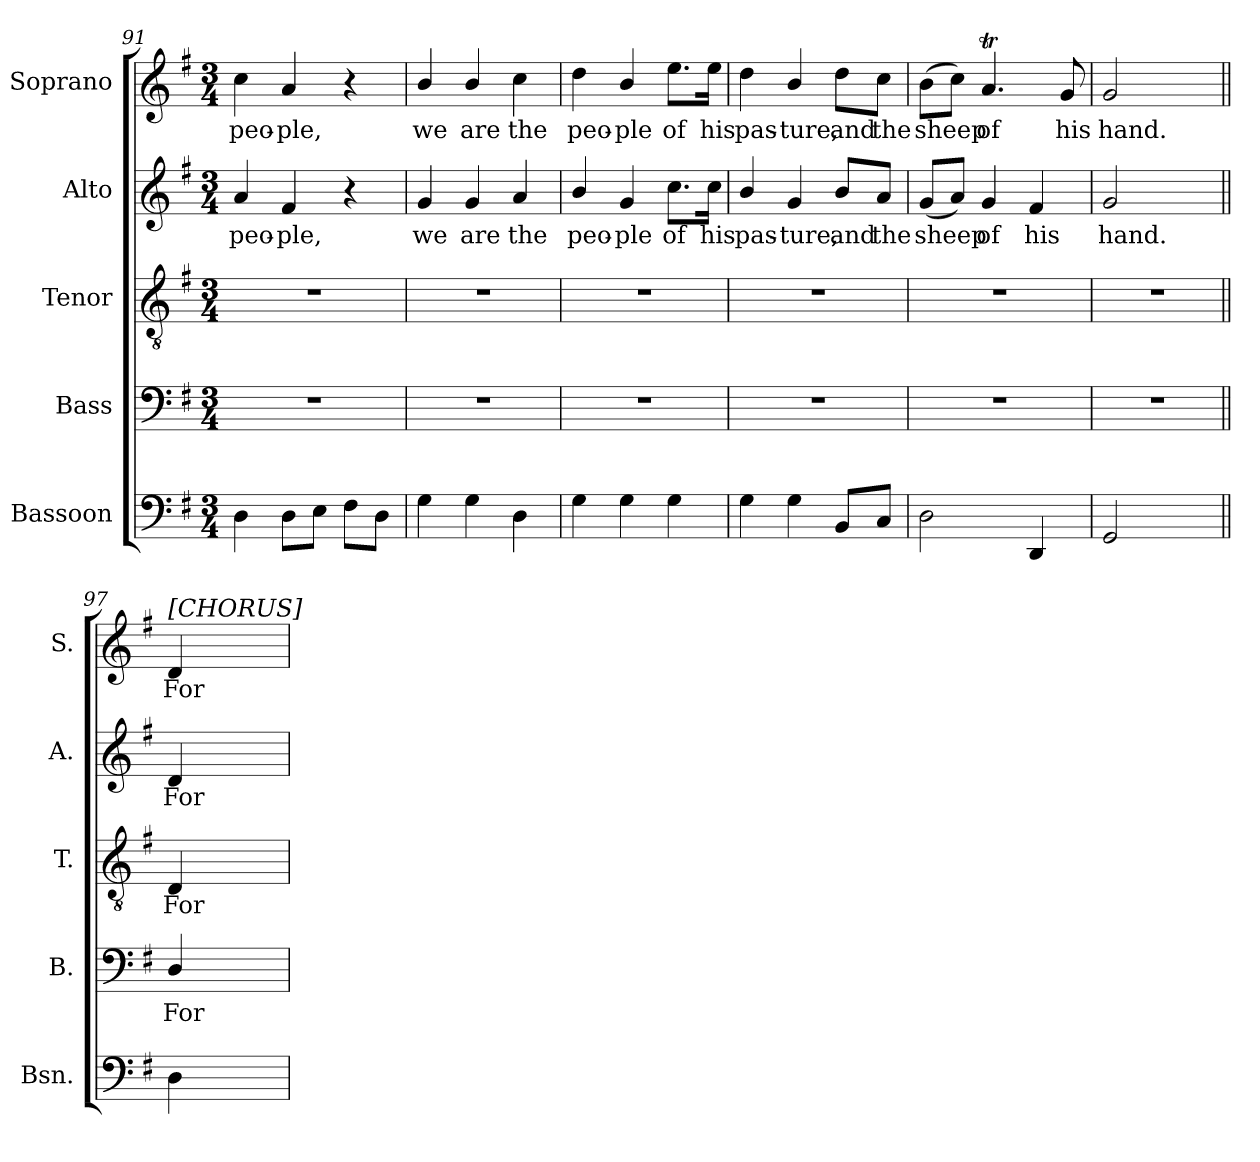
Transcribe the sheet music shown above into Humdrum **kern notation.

**kern	**kern	**text	**kern	**text	**kern	**text	**kern	**text
*part5	*part4	*part4	*part3	*part3	*part2	*part2	*part1	*part1
*staff5	*staff4	*staff4	*staff3	*staff3	*staff2	*staff2	*staff1	*staff1
*I"Bassoon	*I"Bass	*	*I"Tenor	*	*I"Alto	*	*I"Soprano	*
*I'Bsn.	*I'B.	*	*I'T.	*	*I'A.	*	*I'S.	*
*clefF4	*clefF4	*	*clefGv2	*	*clefG2	*	*clefG2	*
*	*	*	*ITrd7c12	*	*	*	*	*
*k[f#]	*k[f#]	*	*k[f#]	*	*k[f#]	*	*k[f#]	*
*G:	*G:	*	*G:	*	*G:	*	*G:	*
*M3/4	*M3/4	*	*M3/4	*	*M3/4	*	*M3/4	*
=91	=91	=91	=91	=91	=91	=91	=91	=91
!	!LO:N:vis=1	!	!LO:N:vis=1	!	!	!	!	!
!	!	!	!	!	!	!LO:LY:b:color=#000000	!	!
!	!	!	!	!	!	!	!	!LO:LY:b:color=#000000
4Di\	2.r	.	2.r	.	4ai/	peo-	4cci\	peo-
!	!	!	!	!	!	!LO:LY:b:color=#000000	!	!
!	!	!	!	!	!	!	!	!LO:LY:b:color=#000000
8Di\L	.	.	.	.	4f#i/	-ple,	4ai/	-ple,
8Ei\J	.	.	.	.	.	.	.	.
8F#i\L	.	.	.	.	4r	.	4r	.
8Di\J	.	.	.	.	.	.	.	.
=92	=92	=92	=92	=92	=92	=92	=92	=92
!	!LO:N:vis=1	!	!LO:N:vis=1	!	!	!	!	!
!	!	!	!	!	!	!LO:LY:b:color=#000000	!	!
!	!	!	!	!	!	!	!	!LO:LY:b:color=#000000
4Gi\	2.r	.	2.r	.	4gi/	we	4bi/	we
!	!	!	!	!	!	!LO:LY:b:color=#000000	!	!
!	!	!	!	!	!	!	!	!LO:LY:b:color=#000000
4Gi\	.	.	.	.	4gi/	are	4bi/	are
!	!	!	!	!	!	!LO:LY:b:color=#000000	!	!
!	!	!	!	!	!	!	!	!LO:LY:b:color=#000000
4Di\	.	.	.	.	4ai/	the	4cci\	the
!!LO:LB:g=z
=93	=93	=93	=93	=93	=93	=93	=93	=93
!	!LO:N:vis=1	!	!LO:N:vis=1	!	!	!	!	!
!	!	!	!	!	!	!LO:LY:b:color=#000000	!	!
!	!	!	!	!	!	!	!	!LO:LY:b:color=#000000
4Gi\	2.r	.	2.r	.	4bi/	peo-	4ddi\	peo-
!	!	!	!	!	!	!LO:LY:b:color=#000000	!	!
!	!	!	!	!	!	!	!	!LO:LY:b:color=#000000
4Gi\	.	.	.	.	4gi/	-ple	4bi/	-ple
!	!	!	!	!	!	!LO:LY:b:color=#000000	!	!
!	!	!	!	!	!	!	!	!LO:LY:b:color=#000000
4Gi\	.	.	.	.	8.cci\L	of	8.eei\L	of
!	!	!	!	!	!	!LO:LY:b:color=#000000	!	!
!	!	!	!	!	!	!	!	!LO:LY:b:color=#000000
.	.	.	.	.	16cci\Jk	his	16eei\Jk	his
=94	=94	=94	=94	=94	=94	=94	=94	=94
!	!LO:N:vis=1	!	!LO:N:vis=1	!	!	!	!	!
!	!	!	!	!	!	!LO:LY:b:color=#000000	!	!
!	!	!	!	!	!	!	!	!LO:LY:b:color=#000000
4Gi\	2.r	.	2.r	.	4bi/	pas-	4ddi\	pas-
!	!	!	!	!	!	!LO:LY:b:color=#000000	!	!
!	!	!	!	!	!	!	!	!LO:LY:b:color=#000000
4Gi\	.	.	.	.	4gi/	-ture,	4bi/	-ture,
!	!	!	!	!	!	!LO:LY:b:color=#000000	!	!
!	!	!	!	!	!	!	!	!LO:LY:b:color=#000000
8BBi/L	.	.	.	.	8bi/L	and	8ddi\L	and
!	!	!	!	!	!	!LO:LY:b:color=#000000	!	!
!	!	!	!	!	!	!	!	!LO:LY:b:color=#000000
8Ci/J	.	.	.	.	8ai/J	the	8cci\J	the
=95	=95	=95	=95	=95	=95	=95	=95	=95
!	!LO:N:vis=1	!	!LO:N:vis=1	!	!	!	!	!
!	!	!	!	!	!	!LO:LY:b:color=#000000	!	!
!	!	!	!	!	!	!	!	!LO:LY:b:color=#000000
2Di\	2.r	.	2.r	.	(8gi/L	sheep	(8bi\L	sheep
.	.	.	.	.	8ai/J)	.	8cci\J)	.
!	!	!	!	!	!	!LO:LY:b:color=#000000	!	!
!	!	!	!	!	!	!	!	!LO:LY:b:color=#000000
.	.	.	.	.	4gi/	of	4.aTi/	of
!	!	!	!	!	!	!LO:LY:b:color=#000000	!	!
4DDi/	.	.	.	.	4f#i/	his	.	.
!	!	!	!	!	!	!	!	!LO:LY:b:color=#000000
.	.	.	.	.	.	.	8gi/	his
=96	=96	=96	=96	=96	=96	=96	=96	=96
!	!LO:N:vis=1	!	!LO:N:vis=1	!	!	!	!	!
!	!	!	!	!	!	!LO:LY:b:color=#000000	!	!
!	!	!	!	!	!	!	!	!LO:LY:b:color=#000000
2GGi/	2.r	.	2.r	.	2gi/	hand.	2gi/	hand.
4ryy	.	.	.	.	4ryy	.	4ryy	.
=97||	=97||	=97||	=97||	=97||	=97||	=97||	=97||	=97||
!	!	!LO:LY:b:color=#000000	!	!	!	!	!	!
!	!	!	!	!LO:LY:b:color=#000000	!	!	!	!
!	!	!	!	!	!	!LO:LY:b:color=#000000	!	!
!	!	!	!	!	!	!	!LO:TX:a:t=[CHORUS]	!
!	!	!	!	!	!	!	!	!LO:LY:b:color=#000000
4Di\	4Di/	For	4DDi/	For	4di/	For	4di/	For
=	=	=	=	=	=	=	=	=
*-	*-	*-	*-	*-	*-	*-	*-	*-
